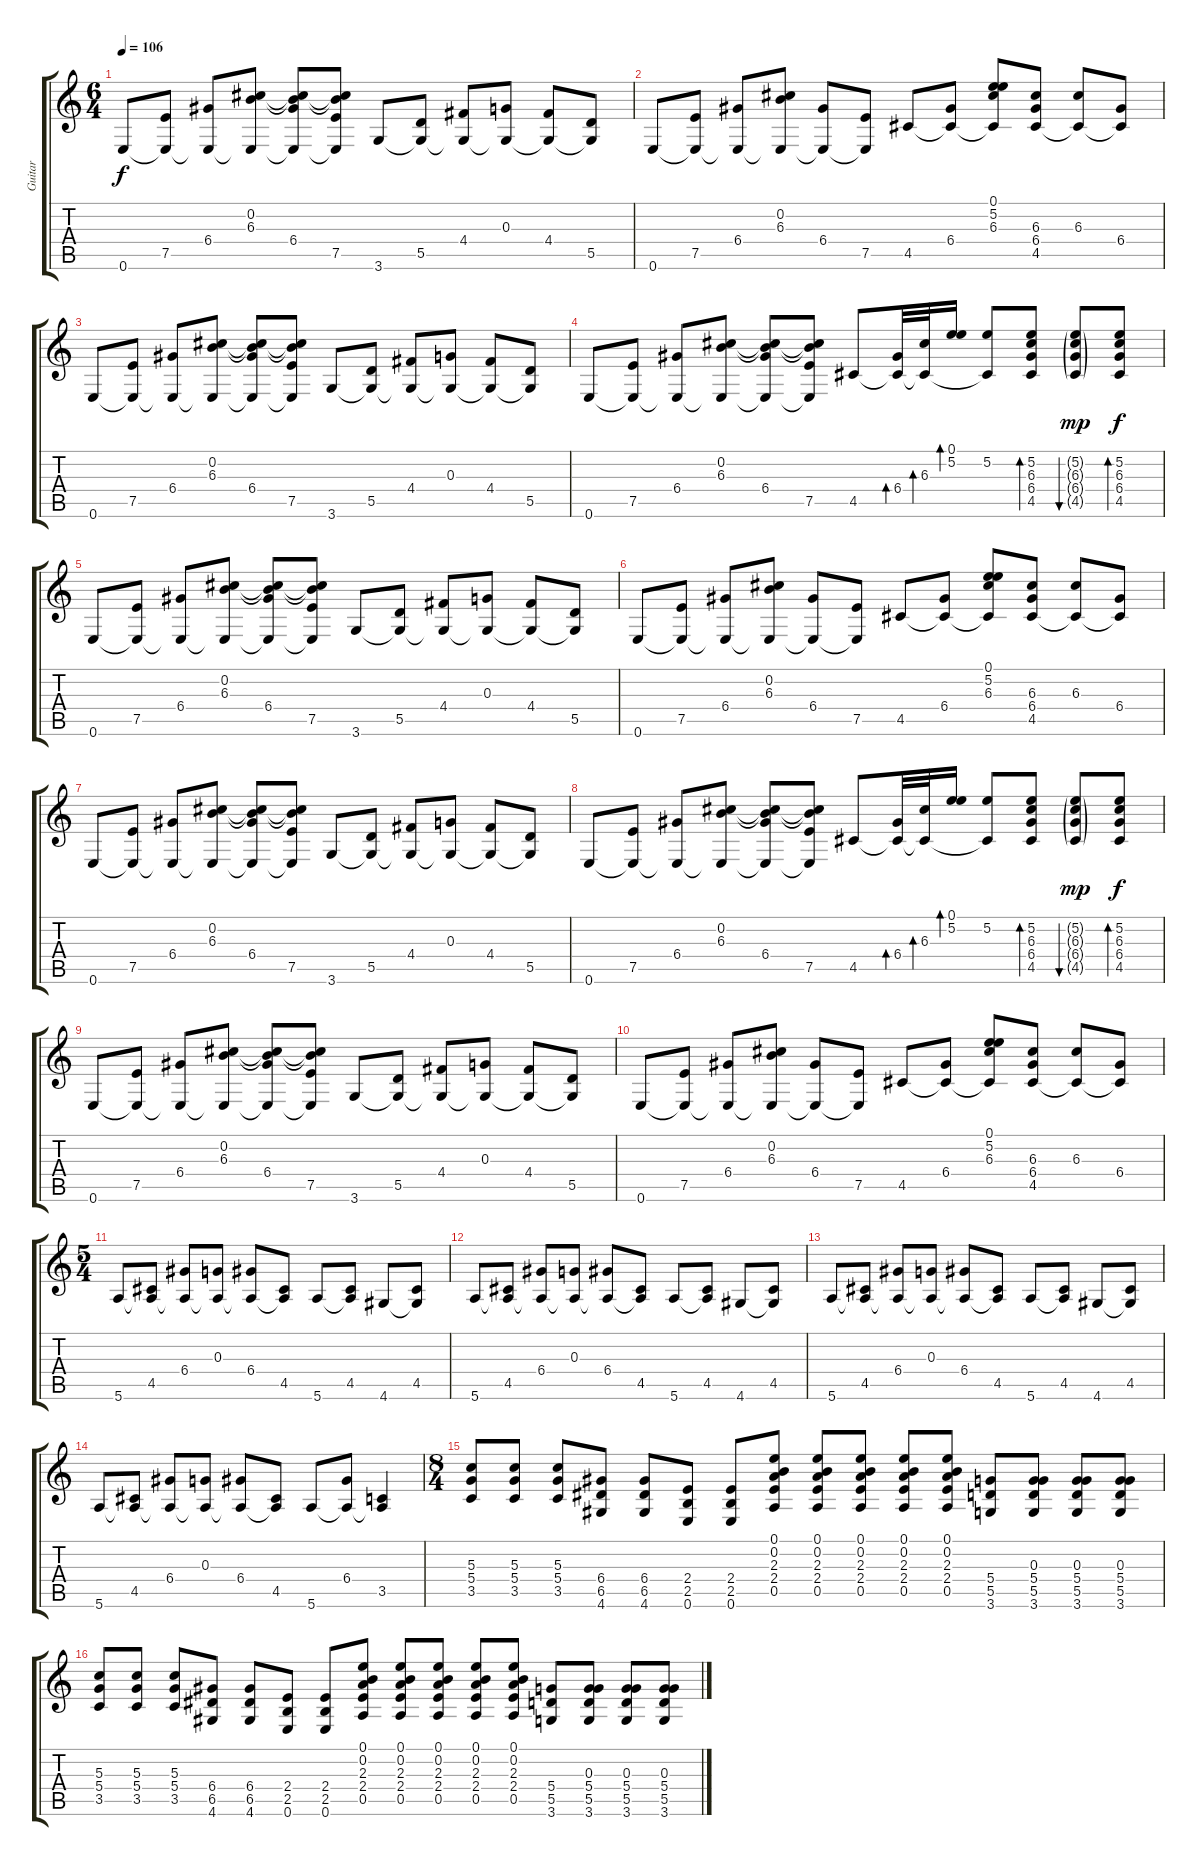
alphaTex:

\track ("Guitar" "Guitar") {instrument acousticguitarsteel}
\staff {score tabs}
\tuning (E4 B3 G3 D3 A2 E2) {hide}
\ts (6 4)
\tempo 106
\clef g2
\ks c
0.6.8{dy f} (7.5 0.6{t}).8 (6.4 0.6{t}).8 (0.2 6.3 0.6{t}).8 (0.2{t} 6.3{t} 6.4 0.6{t}).8 (0.2{t} 6.3{t} 7.5 0.6{t}).8 3.6.8 (5.5 3.6{t}).8 (4.4 3.6{t}).8 (0.3 3.6{t}).8 (4.4 3.6{t}).8 (5.5 3.6{t}).8 |
0.6.8 (7.5 0.6{t}).8 (6.4 0.6{t}).8 (0.2 6.3 0.6{t}).8 (6.4 0.6{t}).8 (7.5 0.6{t}).8 4.5.8 (6.4 4.5{t}).8 (0.1 5.2 6.3 4.5{t}).8 (6.3 6.4 4.5).8 (6.3 4.5{t}).8 (6.4 4.5{t}).8 |
0.6.8 (7.5 0.6{t}).8 (6.4 0.6{t}).8 (0.2 6.3 0.6{t}).8 (0.2{t} 6.3{t} 6.4 0.6{t}).8 (0.2{t} 6.3{t} 7.5 0.6{t}).8 3.6.8 (5.5 3.6{t}).8 (4.4 3.6{t}).8 (0.3 3.6{t}).8 (4.4 3.6{t}).8 (5.5 3.6{t}).8 |
0.6.8 (7.5 0.6{t}).8 (6.4 0.6{t}).8 (0.2 6.3 0.6{t}).8 (0.2{t} 6.3{t} 6.4 0.6{t}).8 (0.2{t} 6.3{t} 7.5 0.6{t}).8 4.5.8 (6.4 4.5{t}).32{bd 60} (6.3 4.5{t}).32{bd 60} (0.1 5.2).16{bd 60} (5.2 4.5{t}).8 (5.2 6.3 6.4 4.5).8{bd 60} (5.2{g} 6.3{g} 6.4{g} 4.5{g}).8{bu 60 dy mp} (5.2 6.3 6.4 4.5).8{bd 60 dy f} |
0.6.8 (7.5 0.6{t}).8 (6.4 0.6{t}).8 (0.2 6.3 0.6{t}).8 (0.2{t} 6.3{t} 6.4 0.6{t}).8 (0.2{t} 6.3{t} 7.5 0.6{t}).8 3.6.8 (5.5 3.6{t}).8 (4.4 3.6{t}).8 (0.3 3.6{t}).8 (4.4 3.6{t}).8 (5.5 3.6{t}).8 |
0.6.8 (7.5 0.6{t}).8 (6.4 0.6{t}).8 (0.2 6.3 0.6{t}).8 (6.4 0.6{t}).8 (7.5 0.6{t}).8 4.5.8 (6.4 4.5{t}).8 (0.1 5.2 6.3 4.5{t}).8 (6.3 6.4 4.5).8 (6.3 4.5{t}).8 (6.4 4.5{t}).8 |
0.6.8 (7.5 0.6{t}).8 (6.4 0.6{t}).8 (0.2 6.3 0.6{t}).8 (0.2{t} 6.3{t} 6.4 0.6{t}).8 (0.2{t} 6.3{t} 7.5 0.6{t}).8 3.6.8 (5.5 3.6{t}).8 (4.4 3.6{t}).8 (0.3 3.6{t}).8 (4.4 3.6{t}).8 (5.5 3.6{t}).8 |
0.6.8 (7.5 0.6{t}).8 (6.4 0.6{t}).8 (0.2 6.3 0.6{t}).8 (0.2{t} 6.3{t} 6.4 0.6{t}).8 (0.2{t} 6.3{t} 7.5 0.6{t}).8 4.5.8 (6.4 4.5{t}).32{bd 60} (6.3 4.5{t}).32{bd 60} (0.1 5.2).16{bd 60} (5.2 4.5{t}).8 (5.2 6.3 6.4 4.5).8{bd 60} (5.2{g} 6.3{g} 6.4{g} 4.5{g}).8{bu 60 dy mp} (5.2 6.3 6.4 4.5).8{bd 60 dy f} |
0.6.8 (7.5 0.6{t}).8 (6.4 0.6{t}).8 (0.2 6.3 0.6{t}).8 (0.2{t} 6.3{t} 6.4 0.6{t}).8 (0.2{t} 6.3{t} 7.5 0.6{t}).8 3.6.8 (5.5 3.6{t}).8 (4.4 3.6{t}).8 (0.3 3.6{t}).8 (4.4 3.6{t}).8 (5.5 3.6{t}).8 |
0.6.8 (7.5 0.6{t}).8 (6.4 0.6{t}).8 (0.2 6.3 0.6{t}).8 (6.4 0.6{t}).8 (7.5 0.6{t}).8 4.5.8 (6.4 4.5{t}).8 (0.1 5.2 6.3 4.5{t}).8 (6.3 6.4 4.5).8 (6.3 4.5{t}).8 (6.4 4.5{t}).8 |
\ts (5 4)
5.6.8 (4.5 5.6{t}).8 (6.4 5.6{t}).8 (0.3 5.6{t}).8 (6.4 5.6{t}).8 (4.5 5.6{t}).8 5.6.8 (4.5 5.6{t}).8 4.6.8 (4.5 4.6{t}).8 |
5.6.8 (4.5 5.6{t}).8 (6.4 5.6{t}).8 (0.3 5.6{t}).8 (6.4 5.6{t}).8 (4.5 5.6{t}).8 5.6.8 (4.5 5.6{t}).8 4.6.8 (4.5 4.6{t}).8 |
5.6.8 (4.5 5.6{t}).8 (6.4 5.6{t}).8 (0.3 5.6{t}).8 (6.4 5.6{t}).8 (4.5 5.6{t}).8 5.6.8 (4.5 5.6{t}).8 4.6.8 (4.5 4.6{t}).8 |
5.6.8 (4.5 5.6{t}).8 (6.4 5.6{t}).8 (0.3 5.6{t}).8 (6.4 5.6{t}).8 (4.5 5.6{t}).8 5.6.8 (6.4 5.6{t}).8 (3.5 5.6{t}).4 |
\ts (8 4)
(5.3 5.4 3.5).8 (5.3 5.4 3.5).8 (5.3 5.4 3.5).8 (6.4 6.5 4.6).8 (6.4 6.5 4.6).8 (2.4 2.5 0.6).8 (2.4 2.5 0.6).8 (0.1 0.2 2.3 2.4 0.5).8 (0.1 0.2 2.3 2.4 0.5).8 (0.1 0.2 2.3 2.4 0.5).8 (0.1 0.2 2.3 2.4 0.5).8 (0.1 0.2 2.3 2.4 0.5).8 (5.4 5.5 3.6).8 (0.3 5.4 5.5 3.6).8 (0.3 5.4 5.5 3.6).8 (0.3 5.4 5.5 3.6).8 |
(5.3 5.4 3.5).8 (5.3 5.4 3.5).8 (5.3 5.4 3.5).8 (6.4 6.5 4.6).8 (6.4 6.5 4.6).8 (2.4 2.5 0.6).8 (2.4 2.5 0.6).8 (0.1 0.2 2.3 2.4 0.5).8 (0.1 0.2 2.3 2.4 0.5).8 (0.1 0.2 2.3 2.4 0.5).8 (0.1 0.2 2.3 2.4 0.5).8 (0.1 0.2 2.3 2.4 0.5).8 (5.4 5.5 3.6).8 (0.3 5.4 5.5 3.6).8 (0.3 5.4 5.5 3.6).8 (0.3 5.4 5.5 3.6).8
